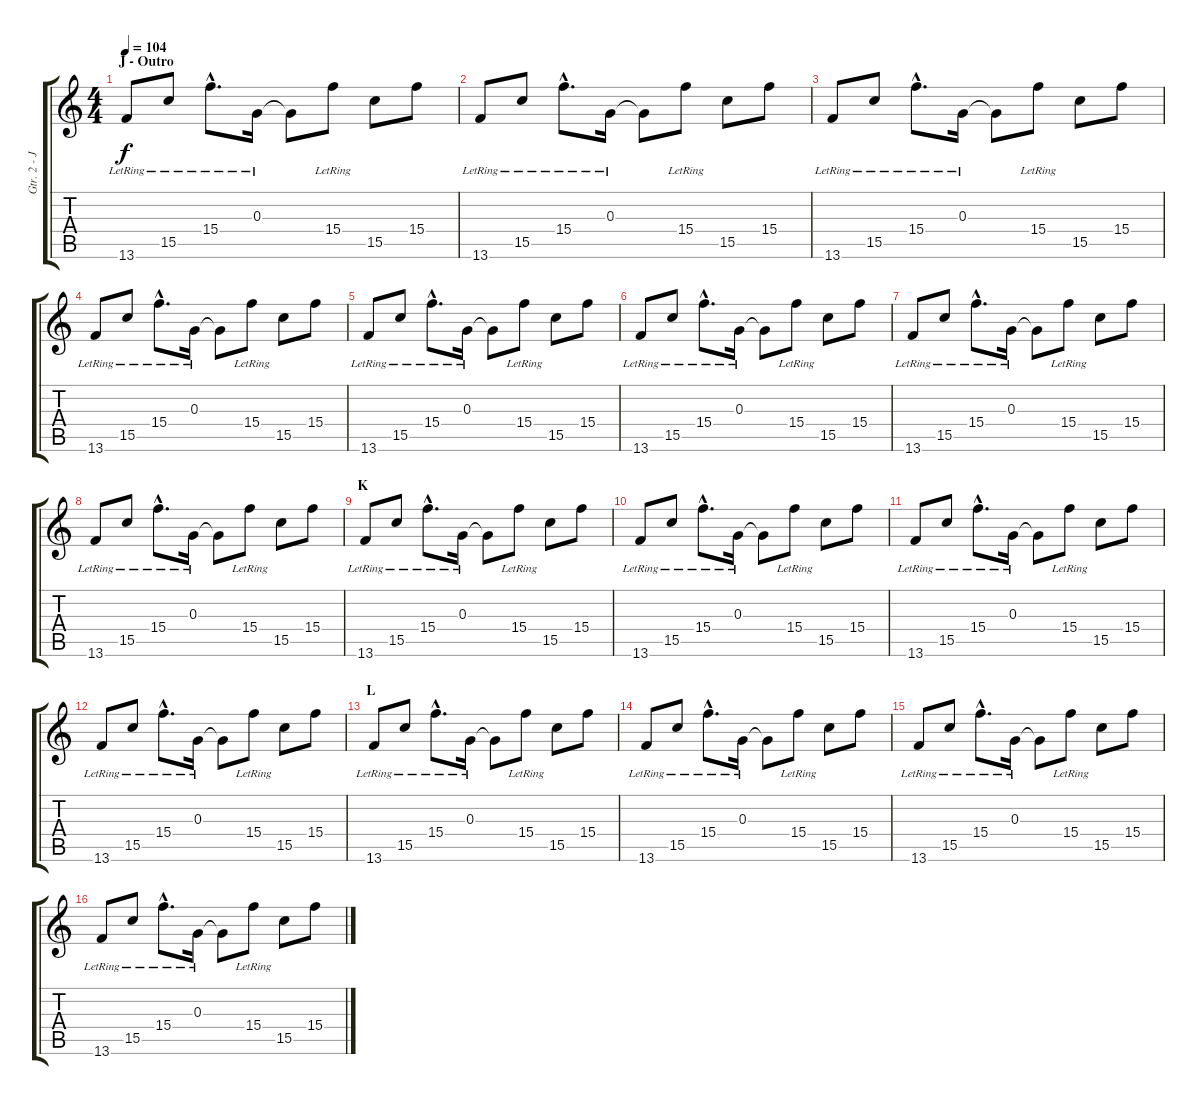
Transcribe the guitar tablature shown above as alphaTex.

\track ("Gtr. 2 - James" "Gtr. 2 - J") {instrument overdrivenguitar}
\staff {score tabs}
\tuning (E4 B3 G3 D3 A2 E2) {hide}
\ts (4 4)
\section ("" "J - Outro")
\tempo 104
\clef g2
\ks c
13.6{lr}.8{dy f instrument electricguitarclean} 15.5{lr}.8 15.4{hac lr}.8{d} 0.3{lr}.16 0.3{t}.8 15.4{lr}.8 15.5.8 15.4.8 |
13.6{lr}.8 15.5{lr}.8 15.4{hac lr}.8{d} 0.3{lr}.16 0.3{t}.8 15.4{lr}.8 15.5.8 15.4.8 |
13.6{lr}.8 15.5{lr}.8 15.4{hac lr}.8{d} 0.3{lr}.16 0.3{t}.8 15.4{lr}.8 15.5.8 15.4.8 |
13.6{lr}.8 15.5{lr}.8 15.4{hac lr}.8{d} 0.3{lr}.16 0.3{t}.8 15.4{lr}.8 15.5.8 15.4.8 |
13.6{lr}.8{instrument overdrivenguitar} 15.5{lr}.8 15.4{hac lr}.8{d} 0.3{lr}.16 0.3{t}.8 15.4{lr}.8 15.5.8 15.4.8 |
13.6{lr}.8 15.5{lr}.8 15.4{hac lr}.8{d} 0.3{lr}.16 0.3{t}.8 15.4{lr}.8 15.5.8 15.4.8 |
13.6{lr}.8 15.5{lr}.8 15.4{hac lr}.8{d} 0.3{lr}.16 0.3{t}.8 15.4{lr}.8 15.5.8 15.4.8 |
13.6{lr}.8 15.5{lr}.8 15.4{hac lr}.8{d} 0.3{lr}.16 0.3{t}.8 15.4{lr}.8 15.5.8 15.4.8 |
\section ("" "K")
13.6{lr}.8 15.5{lr}.8 15.4{hac lr}.8{d} 0.3{lr}.16 0.3{t}.8 15.4{lr}.8 15.5.8 15.4.8 |
13.6{lr}.8 15.5{lr}.8 15.4{hac lr}.8{d} 0.3{lr}.16 0.3{t}.8 15.4{lr}.8 15.5.8 15.4.8 |
13.6{lr}.8 15.5{lr}.8 15.4{hac lr}.8{d} 0.3{lr}.16 0.3{t}.8 15.4{lr}.8 15.5.8 15.4.8 |
13.6{lr}.8 15.5{lr}.8 15.4{hac lr}.8{d} 0.3{lr}.16 0.3{t}.8 15.4{lr}.8 15.5.8 15.4.8 |
\section ("" "L")
13.6{lr}.8 15.5{lr}.8 15.4{hac lr}.8{d} 0.3{lr}.16 0.3{t}.8 15.4{lr}.8 15.5.8 15.4.8 |
13.6{lr}.8 15.5{lr}.8 15.4{hac lr}.8{d} 0.3{lr}.16 0.3{t}.8 15.4{lr}.8 15.5.8 15.4.8 |
13.6{lr}.8 15.5{lr}.8 15.4{hac lr}.8{d} 0.3{lr}.16 0.3{t}.8 15.4{lr}.8 15.5.8 15.4.8 |
13.6{lr}.8 15.5{lr}.8 15.4{hac lr}.8{d} 0.3{lr}.16 0.3{t}.8 15.4{lr}.8 15.5.8 15.4.8
